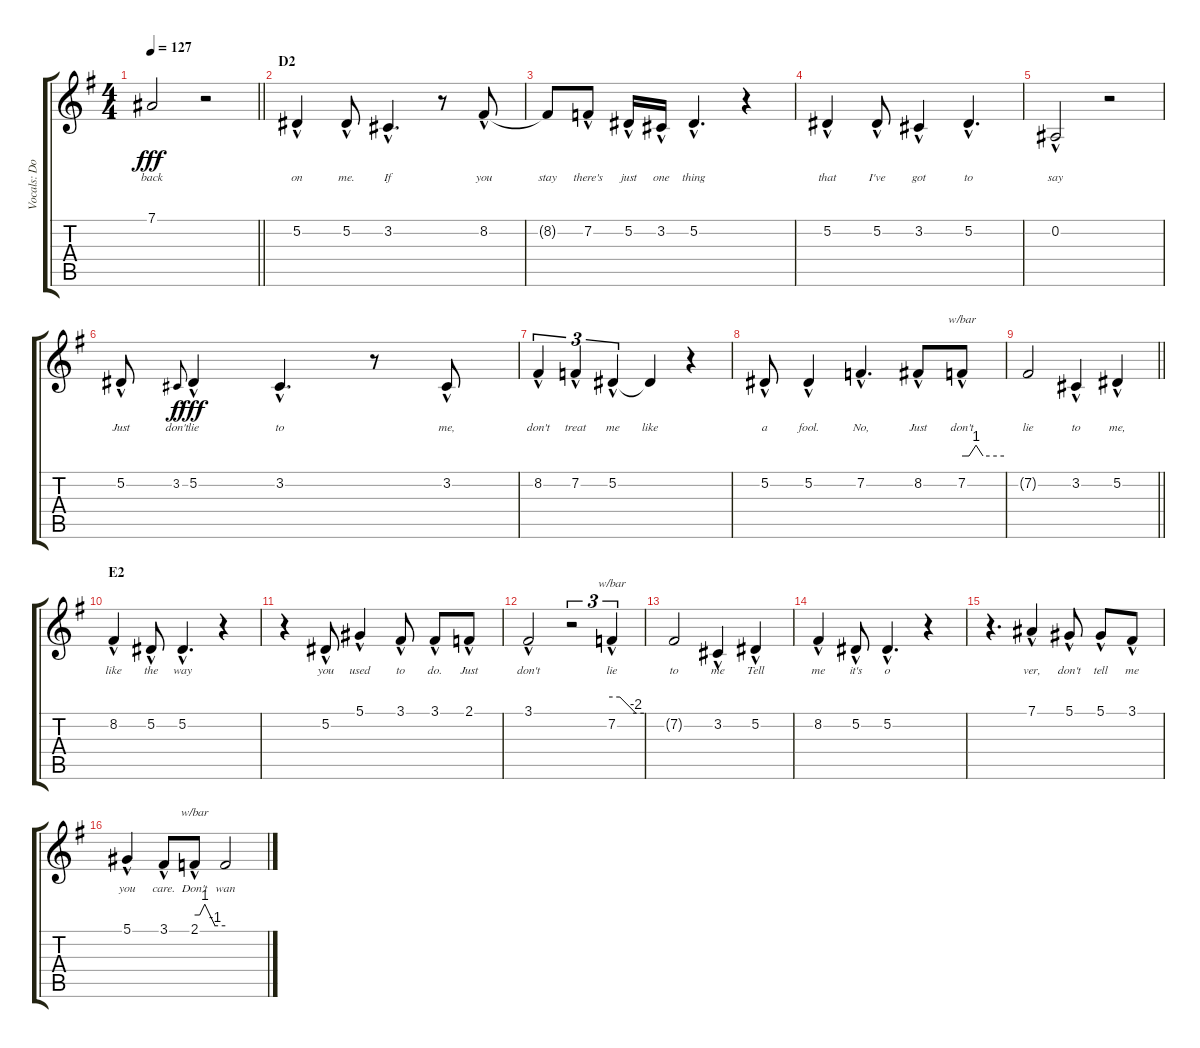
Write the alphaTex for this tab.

\track ("Vocals: Don" "Vocals: Do") {instrument lead2sawtooth}
\staff {score tabs}
\tuning (Eb4 Bb3 Gb3 Db3 Ab2 Eb2) {hide}
\ts (4 4)
\tempo 127
\clef g2
\barLineRight lightlight
\ks g
7.1{t}.2{lyrics (0 "back") lyrics (1 "") lyrics (2 "") lyrics (3 "") lyrics (4 "") dy fff} r.2 |
\section ("" "D2")
5.2{hac}.4{lyrics (0 "on") lyrics (1 "") lyrics (2 "") lyrics (3 "") lyrics (4 "")} 5.2{hac}.8{lyrics (0 "me.") lyrics (1 "") lyrics (2 "") lyrics (3 "") lyrics (4 "")} 3.2{hac}.4{d lyrics (0 "If") lyrics (1 "") lyrics (2 "") lyrics (3 "") lyrics (4 "")} r.8 8.2{hac}.8{lyrics (0 "you") lyrics (1 "") lyrics (2 "") lyrics (3 "") lyrics (4 "")} |
8.2{t}.8{lyrics (0 "stay") lyrics (1 "") lyrics (2 "") lyrics (3 "") lyrics (4 "")} 7.2{hac}.8{lyrics (0 "there's") lyrics (1 "") lyrics (2 "") lyrics (3 "") lyrics (4 "")} 5.2{hac}.16{lyrics (0 "just") lyrics (1 "") lyrics (2 "") lyrics (3 "") lyrics (4 "")} 3.2{hac}.16{lyrics (0 "one") lyrics (1 "") lyrics (2 "") lyrics (3 "") lyrics (4 "")} 5.2{hac}.4{d lyrics (0 "thing") lyrics (1 "") lyrics (2 "") lyrics (3 "") lyrics (4 "")} r.4 |
5.2{hac}.4{lyrics (0 "that") lyrics (1 "") lyrics (2 "") lyrics (3 "") lyrics (4 "")} 5.2{hac}.8{lyrics (0 "I've") lyrics (1 "") lyrics (2 "") lyrics (3 "") lyrics (4 "")} 3.2{hac}.4{lyrics (0 "got") lyrics (1 "") lyrics (2 "") lyrics (3 "") lyrics (4 "")} 5.2{hac}.4{d lyrics (0 "to") lyrics (1 "") lyrics (2 "") lyrics (3 "") lyrics (4 "")} |
0.2{hac}.2{lyrics (0 "say") lyrics (1 "") lyrics (2 "") lyrics (3 "") lyrics (4 "")} r.2 |
5.2{hac}.8{lyrics (0 "Just") lyrics (1 "") lyrics (2 "") lyrics (3 "") lyrics (4 "")} 3.2.8{lyrics (0 "don't") lyrics (1 "") lyrics (2 "") lyrics (3 "") lyrics (4 "") gr onbeat dy f} 5.2{hac}.4{lyrics (0 "lie") lyrics (1 "") lyrics (2 "") lyrics (3 "") lyrics (4 "") dy fff} 3.2{hac}.4{d lyrics (0 "to") lyrics (1 "") lyrics (2 "") lyrics (3 "") lyrics (4 "")} r.8 3.2{hac}.8{lyrics (0 "me,") lyrics (1 "") lyrics (2 "") lyrics (3 "") lyrics (4 "")} |
8.2{hac}.4{tu (3 2) lyrics (0 "don't") lyrics (1 "") lyrics (2 "") lyrics (3 "") lyrics (4 "")} 7.2{hac}.4{tu (3 2) lyrics (0 "treat") lyrics (1 "") lyrics (2 "") lyrics (3 "") lyrics (4 "")} 5.2{hac}.4{tu (3 2) lyrics (0 "me") lyrics (1 "") lyrics (2 "") lyrics (3 "") lyrics (4 "")} 5.2{t}.4{lyrics (0 "like") lyrics (1 "") lyrics (2 "") lyrics (3 "") lyrics (4 "")} r.4 |
5.2{hac}.8{lyrics (0 "a") lyrics (1 "") lyrics (2 "") lyrics (3 "") lyrics (4 "")} 5.2{hac}.4{lyrics (0 "fool.") lyrics (1 "") lyrics (2 "") lyrics (3 "") lyrics (4 "")} 7.2{hac}.4{d lyrics (0 "No,") lyrics (1 "") lyrics (2 "") lyrics (3 "") lyrics (4 "")} 8.2{hac}.8{lyrics (0 "Just") lyrics (1 "") lyrics (2 "") lyrics (3 "") lyrics (4 "")} 7.2{hac}.8{tbe (custom default 0 0 10 0 20 4 30 0 60 0) lyrics (0 "don't") lyrics (1 "") lyrics (2 "") lyrics (3 "") lyrics (4 "")} |
\barLineRight lightlight
7.2{t}.2{lyrics (0 "lie") lyrics (1 "") lyrics (2 "") lyrics (3 "") lyrics (4 "")} 3.2{hac}.4{lyrics (0 "to") lyrics (1 "") lyrics (2 "") lyrics (3 "") lyrics (4 "")} 5.2{hac}.4{lyrics (0 "me,") lyrics (1 "") lyrics (2 "") lyrics (3 "") lyrics (4 "")} |
\section ("" "E2")
8.2{hac}.4{lyrics (0 "like") lyrics (1 "") lyrics (2 "") lyrics (3 "") lyrics (4 "")} 5.2{hac}.8{lyrics (0 "the") lyrics (1 "") lyrics (2 "") lyrics (3 "") lyrics (4 "")} 5.2{hac}.4{d lyrics (0 "way") lyrics (1 "") lyrics (2 "") lyrics (3 "") lyrics (4 "")} r.4 |
r.4 5.2{hac}.8{lyrics (0 "you") lyrics (1 "") lyrics (2 "") lyrics (3 "") lyrics (4 "")} 5.1{hac}.4{lyrics (0 "used") lyrics (1 "") lyrics (2 "") lyrics (3 "") lyrics (4 "")} 3.1{hac}.8{lyrics (0 "to") lyrics (1 "") lyrics (2 "") lyrics (3 "") lyrics (4 "")} 3.1{hac}.8{lyrics (0 "do.") lyrics (1 "") lyrics (2 "") lyrics (3 "") lyrics (4 "")} 2.1{hac}.8{lyrics (0 "Just") lyrics (1 "") lyrics (2 "") lyrics (3 "") lyrics (4 "")} |
3.1{hac}.2{lyrics (0 "don't") lyrics (1 "") lyrics (2 "") lyrics (3 "") lyrics (4 "")} r.2{tu (3 2)} 7.2{hac}.4{tu (3 2) tbe (custom default 0 0 15 0 45 -8 60 -8) lyrics (0 "lie") lyrics (1 "") lyrics (2 "") lyrics (3 "") lyrics (4 "")} |
7.2{t}.2{lyrics (0 "to") lyrics (1 "") lyrics (2 "") lyrics (3 "") lyrics (4 "")} 3.2{hac}.4{lyrics (0 "me") lyrics (1 "") lyrics (2 "") lyrics (3 "") lyrics (4 "")} 5.2{hac}.4{lyrics (0 "Tell") lyrics (1 "") lyrics (2 "") lyrics (3 "") lyrics (4 "")} |
8.2{hac}.4{lyrics (0 "me") lyrics (1 "") lyrics (2 "") lyrics (3 "") lyrics (4 "")} 5.2{hac}.8{lyrics (0 "it's") lyrics (1 "") lyrics (2 "") lyrics (3 "") lyrics (4 "")} 5.2{hac}.4{d lyrics (0 "o") lyrics (1 "") lyrics (2 "") lyrics (3 "") lyrics (4 "")} r.4 |
r.4{d} 7.1{hac}.4{lyrics (0 "ver,") lyrics (1 "") lyrics (2 "") lyrics (3 "") lyrics (4 "")} 5.1{hac}.8{lyrics (0 "don't") lyrics (1 "") lyrics (2 "") lyrics (3 "") lyrics (4 "")} 5.1{hac}.8{lyrics (0 "tell") lyrics (1 "") lyrics (2 "") lyrics (3 "") lyrics (4 "")} 3.1{hac}.8{lyrics (0 "me") lyrics (1 "") lyrics (2 "") lyrics (3 "") lyrics (4 "")} |
5.1{hac}.4{lyrics (0 "you") lyrics (1 "") lyrics (2 "") lyrics (3 "") lyrics (4 "")} 3.1{hac}.8{lyrics (0 "care.") lyrics (1 "") lyrics (2 "") lyrics (3 "") lyrics (4 "")} 2.1{hac}.8{tbe (custom default 0 0 10 0 20 4 30 0 40 -4 60 -4) lyrics (0 "Don't") lyrics (1 "") lyrics (2 "") lyrics (3 "") lyrics (4 "")} 2.1{t}.2{lyrics (0 "wan") lyrics (1 "") lyrics (2 "") lyrics (3 "") lyrics (4 "")}
